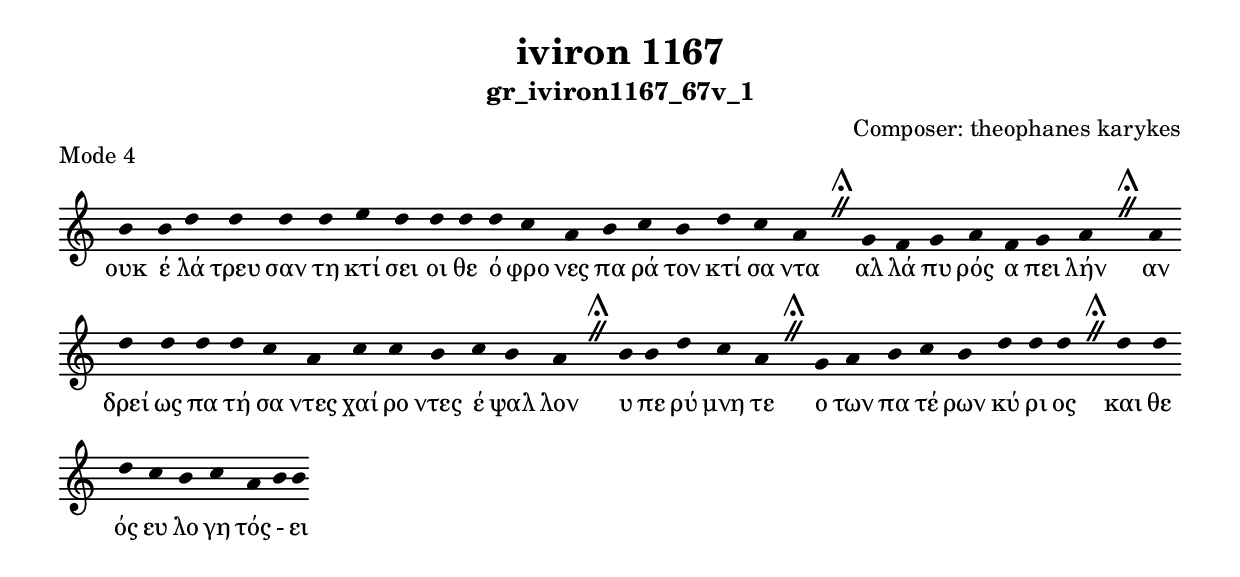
\include "gregorian.ly"

	\header {
 	  title = "iviron 1167"
	  subtitle = "gr_iviron1167_67v_1"
	  composer = "Composer: theophanes karykes"
	  piece = "Mode 4"
	}

	chant = {
	  b'4 b'4 d''4 d''4 d''4 d''4 e''4 d''4 d''4 d''4 d''4 c''4 a'4 b'4 c''4 b'4 d''4 c''4 a'4 \divisioMaior
 g'4 f'4 g'4 a'4 f'4 g'4 a'4 \divisioMaior
 a'4 d''4 d''4 d''4 d''4 c''4 a'4 c''4 c''4 b'4 c''4 b'4 a'4 \divisioMaior
 b'4 b'4 d''4 c''4 a'4 \divisioMaior
 g'4 a'4 b'4 c''4 b'4 d''4 d''4 d''4 \divisioMaior
 d''4 d''4 d''4 c''4 b'4 c''4 a'4 b'4 b'4\finalis
	}

	verba = \lyricmode {ουκ έ λά τρευ σαν τη κτί σει οι θε ό φρο νες πα ρά τον κτί σα ντα 
αλ λά πυ ρός α πει λήν 
αν δρεί ως πα τή σα ντες χαί ρο ντες έ ψαλ λον 
υ πε ρύ μνη τε 
ο των πα τέ ρων κύ ρι ος 
και θε ός ευ λο γη τός - ει 
	}


	\score {
	  \new Staff <<
	  \new Voice = "melody" \chant
	  \new Lyrics = "one" \lyricsto melody \verba
	  >>
	  \layout {
	    \context {
	      \Staff
	      \remove "Time_signature_engraver"
	      \remove "Bar_engraver"
	    }
	    \context {
	      \Voice
	      \remove "Stem_engraver"
	    }
	  }
	}